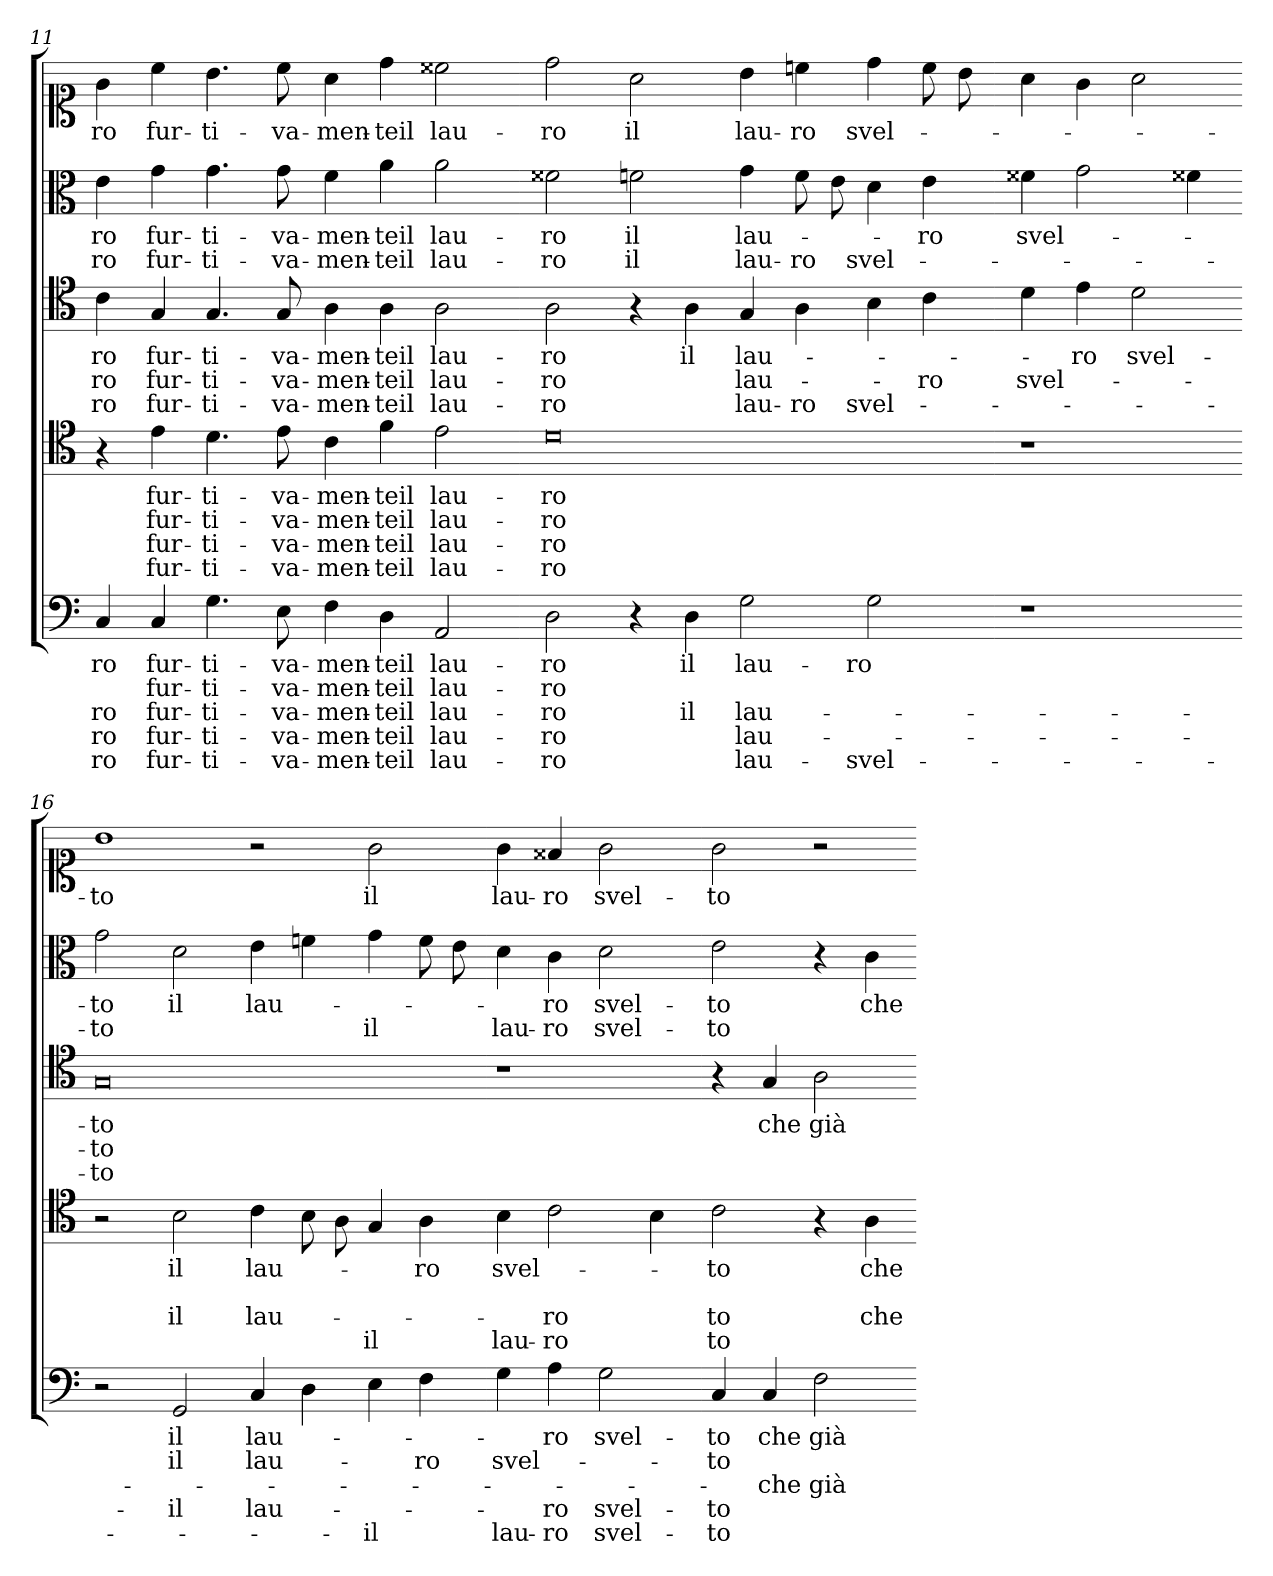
**kern	**text	**text	**text	**text	**text	**kern	**text	**text	**text	**text	**kern	**text	**text	**text	**kern	**text	**text	**kern	**text
*part5	*part5	*part5	*part5	*part5	*part5	*part4	*part4	*part4	*part4	*part4	*part3	*part3	*part3	*part3	*part2	*part2	*part2	*part1	*part1
*staff5	*staff5	*staff5	*staff5	*staff5	*staff5	*staff4	*staff4	*staff4	*staff4	*staff4	*staff3	*staff3	*staff3	*staff3	*staff2	*staff2	*staff2	*staff1	*staff1
*clefF4	*	*	*	*	*	*clefC4	*	*	*	*	*clefC4	*	*	*	*clefC3	*	*	*clefC1	*
*k[]	*	*	*	*	*	*k[]	*	*	*	*	*k[]	*	*	*	*k[]	*	*	*k[]	*
=11	=11	=11	=11	=11	=11	=11	=11	=11	=11	=11	=11	=11	=11	=11	=11	=11	=11	=11	=11
4C	ro	.	ro	ro	ro	4r	.	.	.	.	4c	ro	ro	ro	4e	ro	ro	4g	ro
4C	fur-	fur-	fur-	fur-	fur-	4e	fur-	fur-	fur-	fur-	4G	fur-	fur-	fur-	4g	fur-	fur-	4cc	fur-
4.G	ti-	ti-	ti-	ti-	ti-	4.d	ti-	ti-	ti-	ti-	4.G	ti-	ti-	ti-	4.g	ti-	ti-	4.b	ti-
8E	va-	va-	va-	va-	va-	8e	va-	va-	va-	va-	8G	va-	va-	va-	8g	va-	va-	8cc	va-
=12-	=12-	=12-	=12-	=12-	=12-	=12-	=12-	=12-	=12-	=12-	=12-	=12-	=12-	=12-	=12-	=12-	=12-	=12-	=12-
4F	men-	men-	men-	men-	men-	4c	men-	men-	men-	men-	4A	men-	men-	men-	4f	men-	men-	4a	men-
4D	teil	teil	teil	teil	teil	4f	teil	teil	teil	teil	4A	teil	teil	teil	4a	teil	teil	4dd	teil
2AA	lau-	lau-	lau-	lau-	lau-	2e	lau-	lau-	lau-	lau-	2A	lau-	lau-	lau-	2a	lau-	lau-	2cc##X	lau-
=13-	=13-	=13-	=13-	=13-	=13-	=13-	=13-	=13-	=13-	=13-	=13-	=13-	=13-	=13-	=13-	=13-	=13-	=13-	=13-
2D	ro	ro	ro	ro	ro	0d	ro	ro	ro	ro	2A	ro	ro	ro	2f##X	ro	ro	2dd	ro
4r	.	.	.	.	.	.	.	.	.	.	4r	.	.	.	2f	il	il	2a	il
4D	il	.	il	.	.	.	.	.	.	.	4A	il	.	.	.	.	.	.	.
2G	lau-	.	lau-	lau-	lau-	.	.	.	.	.	4G	lau-	lau-	lau-	4g	lau-	lau-	4b	lau-
.	.	.	.	.	.	.	.	.	.	.	4A	.	.	ro	8f	.	ro	4cc	ro
.	.	.	.	.	.	.	.	.	.	.	.	.	.	.	8e	.	.	.	.
2G	ro	.	.	.	svel-	.	.	.	.	.	4B	.	.	svel-	4d	.	svel-	4dd	svel-
.	.	.	.	.	.	.	.	.	.	.	4c	.	ro	.	4e	ro	.	8cc	.
.	.	.	.	.	.	.	.	.	.	.	.	.	.	.	.	.	.	8b	.
=15-	=15-	=15-	=15-	=15-	=15-	=15-	=15-	=15-	=15-	=15-	=15-	=15-	=15-	=15-	=15-	=15-	=15-	=15-	=15-
1r	.	.	.	.	.	1r	.	.	.	.	4d	.	svel-	.	4f##X	svel-	.	4a	.
.	.	.	.	.	.	.	.	.	.	.	4e	ro	.	.	2g	.	.	4g	.
.	.	.	.	.	.	.	.	.	.	.	2d	svel-	.	.	.	.	.	2a	.
.	.	.	.	.	.	.	.	.	.	.	.	.	.	.	4f##X	.	.	.	.
=16-	=16-	=16-	=16-	=16-	=16-	=16-	=16-	=16-	=16-	=16-	=16-	=16-	=16-	=16-	=16-	=16-	=16-	=16-	=16-
2r	.	.	.	.	.	2r	.	.	.	.	0G	to	to	to	2g	to	to	1b	to
2GG	il	il	.	il	.	2B	il	.	il	.	.	.	.	.	2d	il	.	.	.
4C	lau-	lau-	.	lau-	.	4c	lau-	.	lau-	.	.	.	.	.	4e	lau-	.	2r	.
4D	.	.	.	.	.	8B	.	.	.	.	.	.	.	.	4f	.	.	.	.
.	.	.	.	.	.	8A\	.	.	.	.	.	.	.	.	.	.	.	.	.
4E	.	.	.	.	il	4G	.	.	.	il	.	.	.	.	4g	.	il	2g	il
4F	.	ro	.	.	.	4A	ro	.	.	.	.	.	.	.	8f	.	.	.	.
.	.	.	.	.	.	.	.	.	.	.	.	.	.	.	8e	.	.	.	.
=18-	=18-	=18-	=18-	=18-	=18-	=18-	=18-	=18-	=18-	=18-	=18-	=18-	=18-	=18-	=18-	=18-	=18-	=18-	=18-
4G	.	svel-	.	.	lau-	4B	svel-	.	.	lau-	1r	.	.	.	4d	.	lau-	4g	lau-
4A	ro	.	.	ro	ro	2c	.	.	ro	ro	.	.	.	.	4c	ro	ro	4f##X	ro
2G	svel-	.	.	svel-	svel-	.	.	.	.	.	.	.	.	.	2d	svel-	svel-	2g	svel-
.	.	.	.	.	.	4B	.	.	.	.	.	.	.	.	.	.	.	.	.
=19-	=19-	=19-	=19-	=19-	=19-	=19-	=19-	=19-	=19-	=19-	=19-	=19-	=19-	=19-	=19-	=19-	=19-	=19-	=19-
4C	to	to	.	to	to	2c	to	.	to	to	4r	.	.	.	2e	to	to	2g	to
4C	che	.	che	.	.	.	.	.	.	.	4G	che	.	.	.	.	.	.	.
2F	già	.	già	.	.	4r	.	.	.	.	2A	già	.	.	4r	.	.	2r	.
.	.	.	.	.	.	4A	che	.	che	.	.	.	.	.	4c	che	.	.	.
=-	=-	=-	=-	=-	=-	=-	=-	=-	=-	=-	=-	=-	=-	=-	=-	=-	=-	=-	=-
*-	*-	*-	*-	*-	*-	*-	*-	*-	*-	*-	*-	*-	*-	*-	*-	*-	*-	*-	*-
